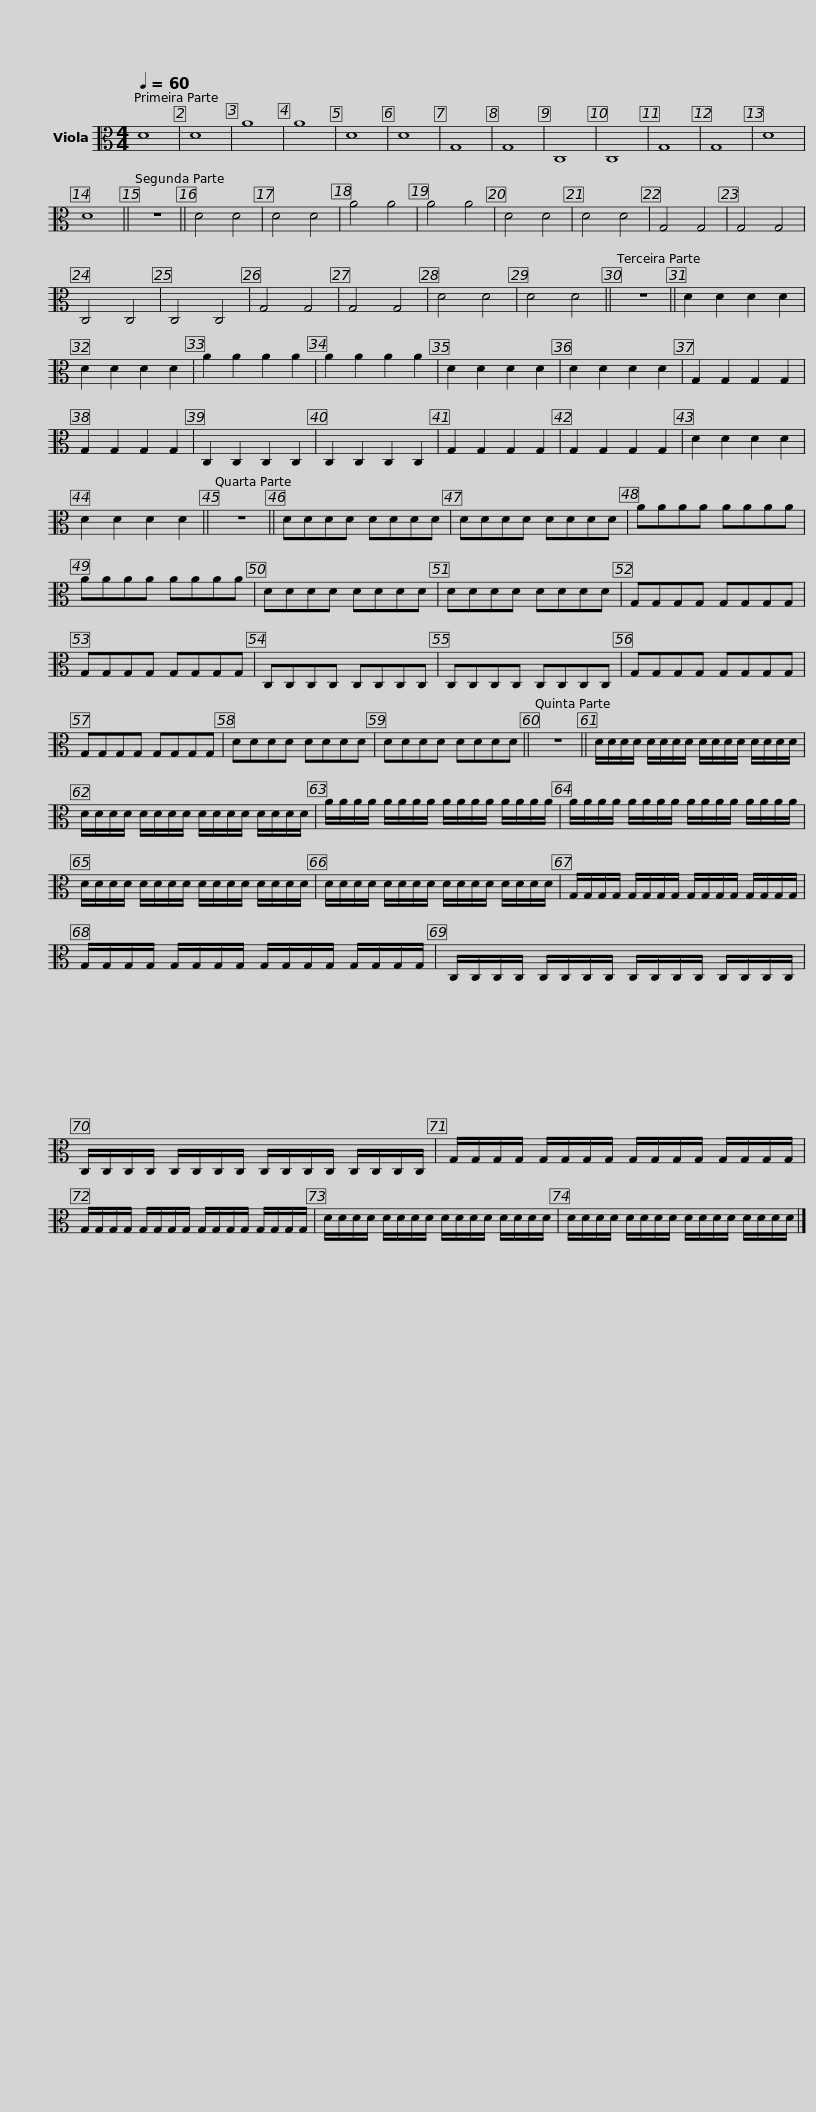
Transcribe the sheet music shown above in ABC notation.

X:1
L:1/8
Q:1/4=60
M:4/4
I:linebreak $
K:C
V:1 alto
V:1
 D8 | D8 | A8 | A8 | D8 | %5
 D8 | G,8 | G,8 | C,8 | C,8 | %10
 G,8 | G,8 | D8 | D8 || z8 || %15
 D4 D4 | D4 D4 | A4 A4 | A4 A4 | D4 D4 |$ %20
 D4 D4 | G,4 G,4 | G,4 G,4 | C,4 C,4 | C,4 C,4 | %25
 G,4 G,4 | G,4 G,4 | D4 D4 | D4 D4 || z8 || %30
 D2 D2 D2 D2 | D2 D2 D2 D2 | A2 A2 A2 A2 | A2 A2 A2 A2 | D2 D2 D2 D2 |$ %35
 D2 D2 D2 D2 | G,2 G,2 G,2 G,2 | G,2 G,2 G,2 G,2 | C,2 C,2 C,2 C,2 | C,2 C,2 C,2 C,2 | %40
 G,2 G,2 G,2 G,2 | G,2 G,2 G,2 G,2 | D2 D2 D2 D2 | D2 D2 D2 D2 || z8 ||$ %45
 DDDD DDDD | DDDD DDDD | AAAA AAAA | AAAA AAAA | DDDD DDDD | %50
 DDDD DDDD |$ G,G,G,G, G,G,G,G, | G,G,G,G, G,G,G,G, | C,C,C,C, C,C,C,C, | C,C,C,C, C,C,C,C, | %55
 G,G,G,G, G,G,G,G, |$ G,G,G,G, G,G,G,G, | DDDD DDDD | DDDD DDDD || z8 || %60
 D/D/D/D/ D/D/D/D/ D/D/D/D/ D/D/D/D/ |$ D/D/D/D/ D/D/D/D/ D/D/D/D/ D/D/D/D/ | A/A/A/A/ A/A/A/A/ A/A/A/A/ A/A/A/A/ | A/A/A/A/ A/A/A/A/ A/A/A/A/ A/A/A/A/ |$ D/D/D/D/ D/D/D/D/ D/D/D/D/ D/D/D/D/ | %65
 D/D/D/D/ D/D/D/D/ D/D/D/D/ D/D/D/D/ | G,/G,/G,/G,/ G,/G,/G,/G,/ G,/G,/G,/G,/ G,/G,/G,/G,/ |$ G,/G,/G,/G,/ G,/G,/G,/G,/ G,/G,/G,/G,/ G,/G,/G,/G,/ | C,/C,/C,/C,/ C,/C,/C,/C,/ C,/C,/C,/C,/ C,/C,/C,/C,/ |$ C,/C,/C,/C,/ C,/C,/C,/C,/ C,/C,/C,/C,/ C,/C,/C,/C,/ | %70
 G,/G,/G,/G,/ G,/G,/G,/G,/ G,/G,/G,/G,/ G,/G,/G,/G,/ | G,/G,/G,/G,/ G,/G,/G,/G,/ G,/G,/G,/G,/ G,/G,/G,/G,/ |$ D/D/D/D/ D/D/D/D/ D/D/D/D/ D/D/D/D/ | D/D/D/D/ D/D/D/D/ D/D/D/D/ D/D/D/D/ |] %74
